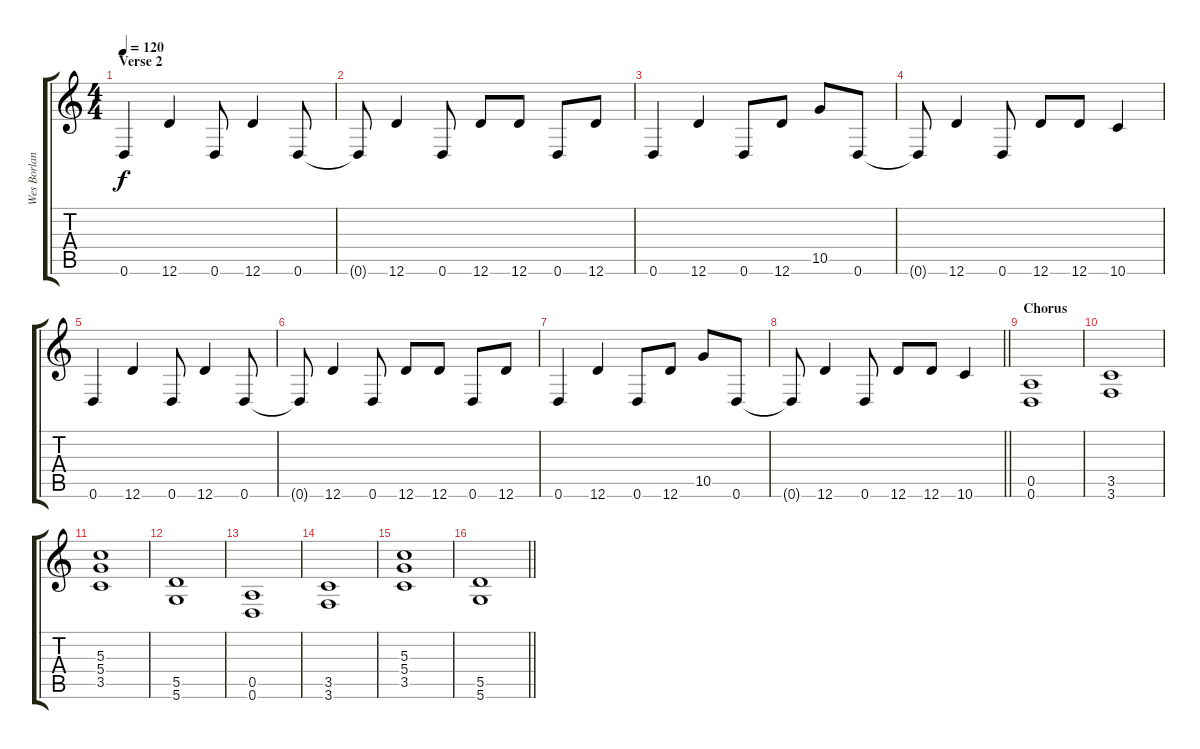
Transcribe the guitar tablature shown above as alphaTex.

\track ("Wes Borland (Guitar)" "Wes Borlan") {instrument distortionguitar}
\staff {score tabs}
\tuning (E4 B3 G3 D3 A2 D2) {hide}
\ts (4 4)
\section ("" "Verse 2")
\tempo 120
\clef g2
\ks c
0.6.4{dy f} 12.6.4 0.6.8 12.6.4 0.6.8 |
0.6{t}.8 12.6.4 0.6.8 12.6.8 12.6.8 0.6.8 12.6.8 |
0.6.4 12.6.4 0.6.8 12.6.8 10.5.8 0.6.8 |
0.6{t}.8 12.6.4 0.6.8 12.6.8 12.6.8 10.6.4 |
0.6.4 12.6.4 0.6.8 12.6.4 0.6.8 |
0.6{t}.8 12.6.4 0.6.8 12.6.8 12.6.8 0.6.8 12.6.8 |
0.6.4 12.6.4 0.6.8 12.6.8 10.5.8 0.6.8 |
\barLineRight lightlight
0.6{t}.8 12.6.4 0.6.8 12.6.8 12.6.8 10.6.4 |
\section ("" "Chorus")
(0.5 0.6).1 |
(3.5 3.6).1 |
(5.3 5.4 3.5).1 |
(5.5 5.6).1 |
(0.5 0.6).1 |
(3.5 3.6).1 |
(5.3 5.4 3.5).1 |
\barLineRight lightlight
(5.5 5.6).1
